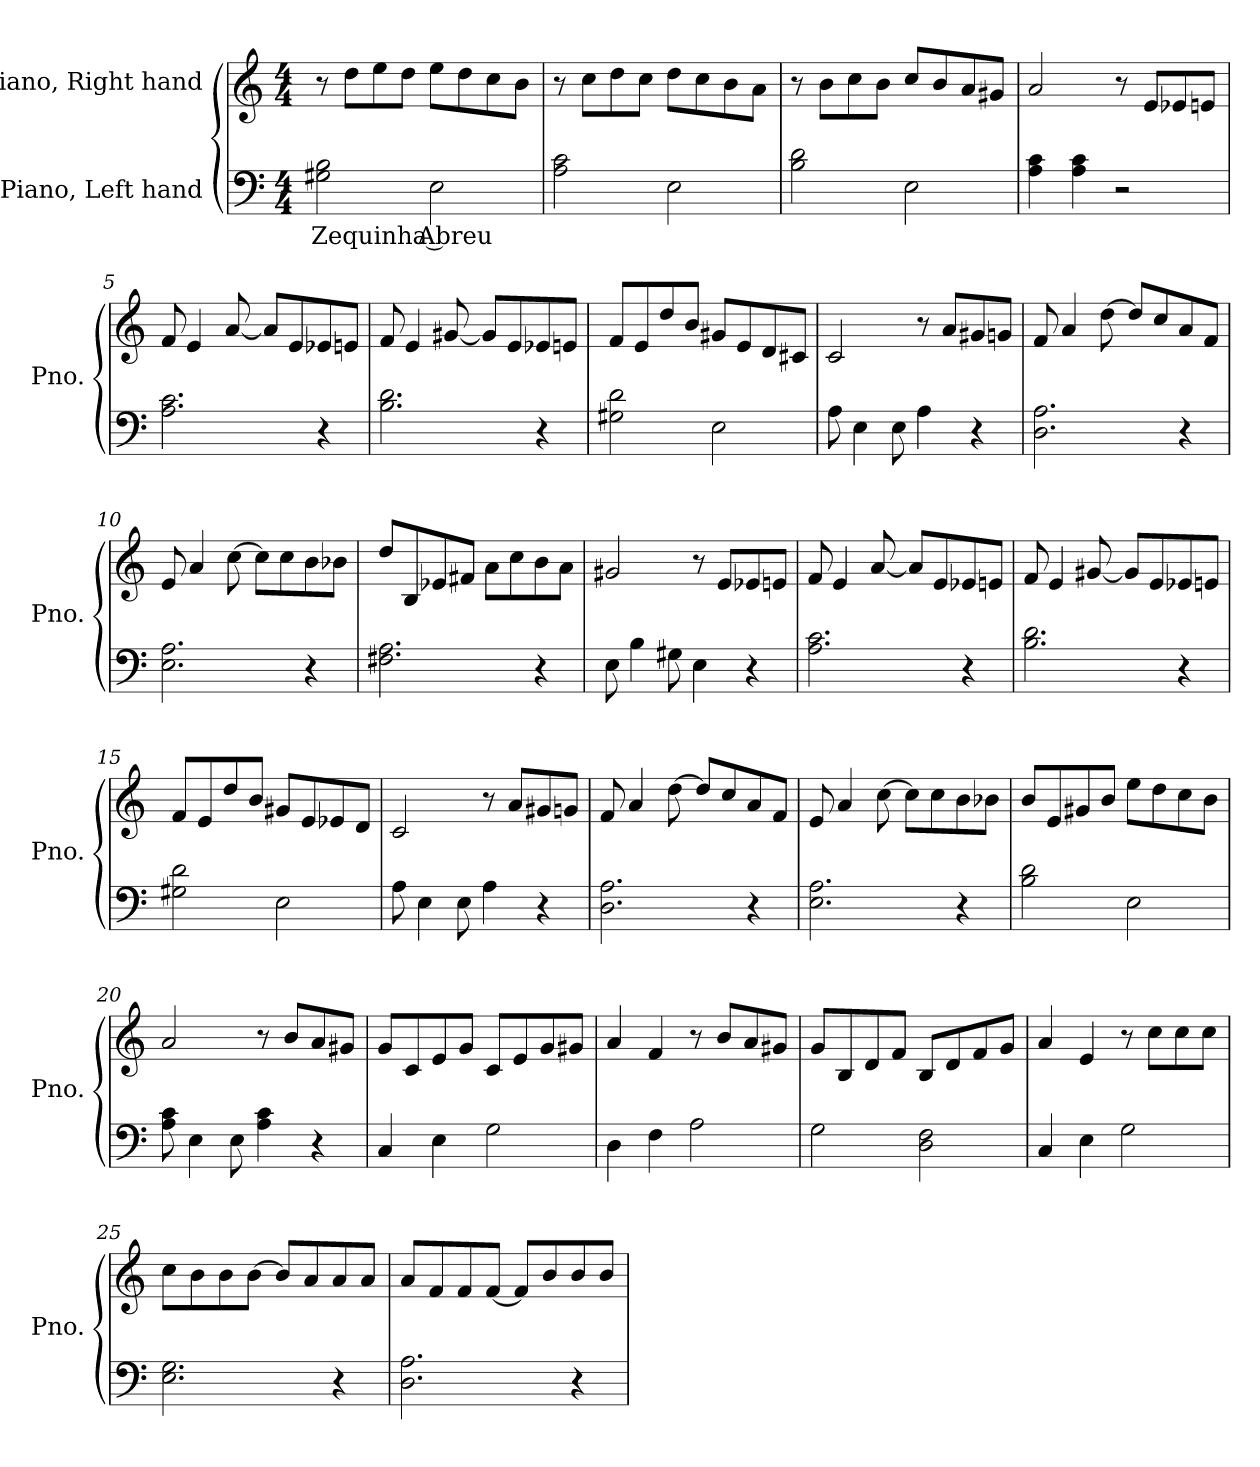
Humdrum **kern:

**kern	**text	**kern
*part2	*part2	*part1
*staff2	*staff2	*staff1
*I"Piano, Left hand	*	*I"Piano, Right hand
*I'Pno.	*	*I'Pno.
*clefF4	*	*clefG2
*k[]	*	*k[]
*M4/4	*	*M4/4
*MM120	*	*MM120
=1	=1	=1
!	!LO:LY:b	!
2G#X\ 2B\	Zequinha Abreu	8r
.	.	8dd\L
.	.	8ee\
.	.	8dd\J
2E\	.	8ee\L
.	.	8dd\
.	.	8cc\
.	.	8b\J
=2	=2	=2
2A\ 2c\	.	8r
.	.	8cc\L
.	.	8dd\
.	.	8cc\J
2E\	.	8dd\L
.	.	8cc\
.	.	8b\
.	.	8a\J
=3	=3	=3
2B\ 2d\	.	8r
.	.	8b\L
.	.	8cc\
.	.	8b\J
2E\	.	8cc/L
.	.	8b/
.	.	8a/
.	.	8g#X/J
!!LO:LB:g=z
=4	=4	=4
4A\ 4c\	.	2a/
4A\ 4c\	.	.
2r	.	8r
.	.	8e/L
.	.	8e-X/
.	.	8en/J
=5	=5	=5
2.A\ 2.c\	.	8f/
.	.	4e/
.	.	[8a/
.	.	8a/L]
.	.	8e/
4r	.	8e-X/
.	.	8en/J
=6	=6	=6
2.B\ 2.d\	.	8f/
.	.	4e/
.	.	[8g#X/
.	.	8g#/L]
.	.	8e/
4r	.	8e-X/
.	.	8en/J
=7	=7	=7
2G#X\ 2d\	.	8f/L
.	.	8e/
.	.	8dd/
.	.	8b/J
2E\	.	8g#X/L
.	.	8e/
.	.	8d/
.	.	8c#X/J
!!LO:LB:g=z
=8	=8	=8
8A\	.	2c/
4E\	.	.
8E\	.	.
4A\	.	8r
.	.	8a/L
4r	.	8g#X/
.	.	8gn/J
=9	=9	=9
2.D\ 2.A\	.	8f/
.	.	4a/
.	.	[8dd\
.	.	8dd/L]
.	.	8cc/
4r	.	8a/
.	.	8f/J
=10	=10	=10
2.E\ 2.A\	.	8e/
.	.	4a/
.	.	[8cc\
.	.	8cc\L]
.	.	8cc\
4r	.	8b\
.	.	8b-X\J
=11	=11	=11
2.F#X\ 2.A\	.	8dd/L
.	.	8B/
.	.	8e-X/
.	.	8f#X/J
.	.	8a\L
.	.	8cc\
4r	.	8b\
.	.	8a\J
!!LO:LB:g=z
=12	=12	=12
8E\	.	2g#X/
4B\	.	.
8G#X\	.	.
4E\	.	8r
.	.	8e/L
4r	.	8e-X/
.	.	8en/J
=13	=13	=13
2.A\ 2.c\	.	8f/
.	.	4e/
.	.	[8a/
.	.	8a/L]
.	.	8e/
4r	.	8e-X/
.	.	8en/J
=14	=14	=14
2.B\ 2.d\	.	8f/
.	.	4e/
.	.	[8g#X/
.	.	8g#/L]
.	.	8e/
4r	.	8e-X/
.	.	8en/J
=15	=15	=15
2G#X\ 2d\	.	8f/L
.	.	8e/
.	.	8dd/
.	.	8b/J
2E\	.	8g#X/L
.	.	8e/
.	.	8e-X/
.	.	8d/J
!!LO:LB:g=z
=16	=16	=16
8A\	.	2c/
4E\	.	.
8E\	.	.
4A\	.	8r
.	.	8a/L
4r	.	8g#X/
.	.	8gn/J
=17	=17	=17
2.D\ 2.A\	.	8f/
.	.	4a/
.	.	[8dd\
.	.	8dd/L]
.	.	8cc/
4r	.	8a/
.	.	8f/J
=18	=18	=18
2.E\ 2.A\	.	8e/
.	.	4a/
.	.	[8cc\
.	.	8cc\L]
.	.	8cc\
4r	.	8b\
.	.	8b-X\J
=19	=19	=19
2B\ 2d\	.	8b/L
.	.	8e/
.	.	8g#X/
.	.	8b/J
2E\	.	8ee\L
.	.	8dd\
.	.	8cc\
.	.	8b\J
=20	=20	=20
8A\ 8c\	.	2a/
4E\	.	.
8E\	.	.
4A\ 4c\	.	8r
.	.	8b/L
4r	.	8a/
.	.	8g#X/J
!!LO:LB:g=z
=21	=21	=21
4C/	.	8g/L
.	.	8c/
4E\	.	8e/
.	.	8g/J
2G\	.	8c/L
.	.	8e/
.	.	8g/
.	.	8g#X/J
=22	=22	=22
4D\	.	4a/
4F\	.	4f/
2A\	.	8r
.	.	8b/L
.	.	8a/
.	.	8g#X/J
=23	=23	=23
2G\	.	8g/L
.	.	8B/
.	.	8d/
.	.	8f/J
2D\ 2F\	.	8B/L
.	.	8d/
.	.	8f/
.	.	8g/J
=24	=24	=24
4C/	.	4a/
4E\	.	4e/
2G\	.	8r
.	.	8cc\L
.	.	8cc\
.	.	8cc\J
=25	=25	=25
2.E\ 2.G\	.	8cc\L
.	.	8b\
.	.	8b\
.	.	[8b\J
.	.	8b/L]
.	.	8a/
4r	.	8a/
.	.	8a/J
!!LO:PB:g=z
=26	=26	=26
2.D\ 2.A\	.	8a/L
.	.	8f/
.	.	8f/
.	.	[8f/J
.	.	8f/L]
.	.	8b/
4r	.	8b/
.	.	8b/J
=	=	=
*-	*-	*-
